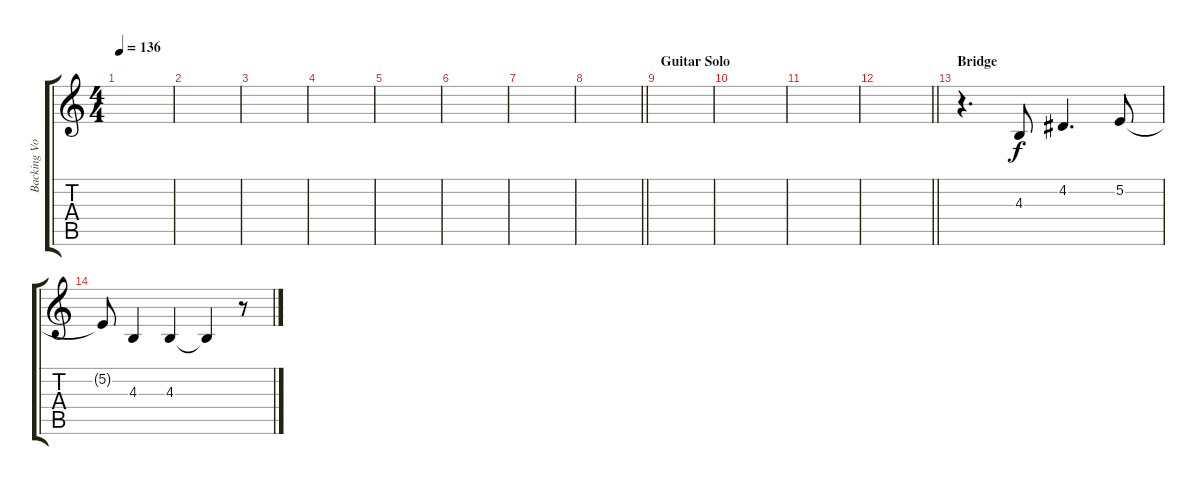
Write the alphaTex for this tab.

\track ("Backing Vocals" "Backing Vo") {instrument oboe}
\staff {score tabs}
\tuning (E4 B3 G3 D3 A2 E2) {hide}
\ts (4 4)
\tempo 136
\clef g2
\ks c
|
|
|
|
|
|
|
\barLineRight lightlight
|
\section ("" "Guitar Solo")
|
|
|
\barLineRight lightlight
|
\section ("" "Bridge")
r.4{d} 4.3.8 4.2.4{d} 5.2.8 |
5.2{t}.8 4.3.4 4.3.4 4.3{t}.4 r.8
